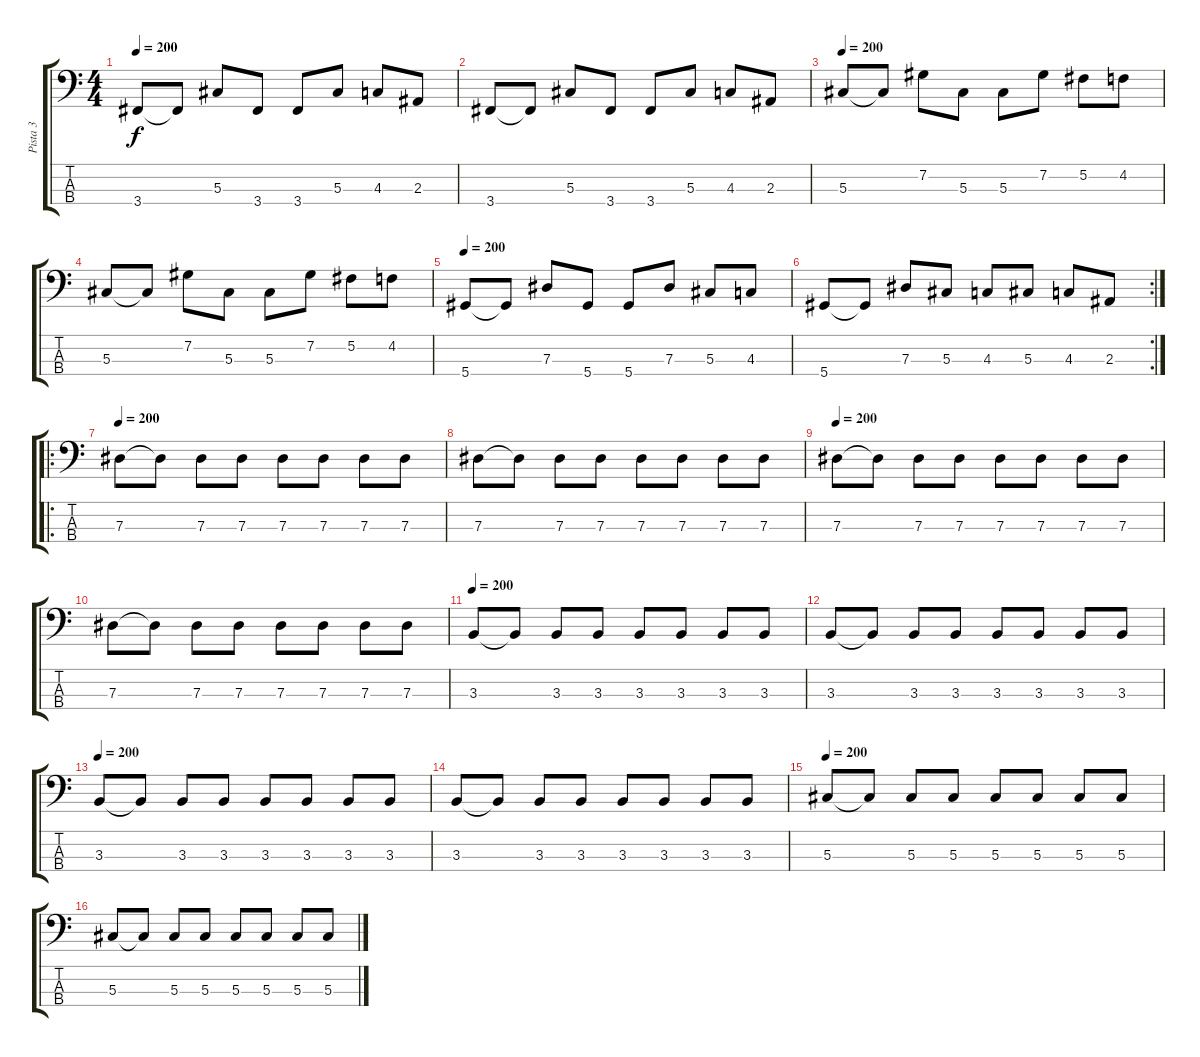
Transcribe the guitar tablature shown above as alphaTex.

\track ("Pista 3" "Pista 3") {instrument electricbassfinger}
\staff {score tabs}
\tuning (Gb2 Db2 Ab1 Eb1) {hide}
\ts (4 4)
\tempo 200
\clef f4
\ks c
3.4.8{dy f} 3.4{t}.8 5.3.8 3.4.8 3.4.8 5.3.8 4.3.8 2.3.8 |
3.4.8 3.4{t}.8 5.3.8 3.4.8 3.4.8 5.3.8 4.3.8 2.3.8 |
\tempo 200
5.3.8 5.3{t}.8 7.2.8 5.3.8 5.3.8 7.2.8 5.2.8 4.2.8 |
5.3.8 5.3{t}.8 7.2.8 5.3.8 5.3.8 7.2.8 5.2.8 4.2.8 |
\tempo 200
5.4.8 5.4{t}.8 7.3.8 5.4.8 5.4.8 7.3.8 5.3.8 4.3.8 |
\rc 2
5.4.8 5.4{t}.8 7.3.8 5.3.8 4.3.8 5.3.8 4.3.8 2.3.8 |
\ro
\tempo 200
7.3.8 7.3{t}.8 7.3.8 7.3.8 7.3.8 7.3.8 7.3.8 7.3.8 |
7.3.8 7.3{t}.8 7.3.8 7.3.8 7.3.8 7.3.8 7.3.8 7.3.8 |
\tempo 200
7.3.8 7.3{t}.8 7.3.8 7.3.8 7.3.8 7.3.8 7.3.8 7.3.8 |
7.3.8 7.3{t}.8 7.3.8 7.3.8 7.3.8 7.3.8 7.3.8 7.3.8 |
\tempo 200
3.3.8 3.3{t}.8 3.3.8 3.3.8 3.3.8 3.3.8 3.3.8 3.3.8 |
3.3.8 3.3{t}.8 3.3.8 3.3.8 3.3.8 3.3.8 3.3.8 3.3.8 |
\tempo 200
3.3.8 3.3{t}.8 3.3.8 3.3.8 3.3.8 3.3.8 3.3.8 3.3.8 |
3.3.8 3.3{t}.8 3.3.8 3.3.8 3.3.8 3.3.8 3.3.8 3.3.8 |
\tempo 200
5.3.8 5.3{t}.8 5.3.8 5.3.8 5.3.8 5.3.8 5.3.8 5.3.8 |
5.3.8 5.3{t}.8 5.3.8 5.3.8 5.3.8 5.3.8 5.3.8 5.3.8
